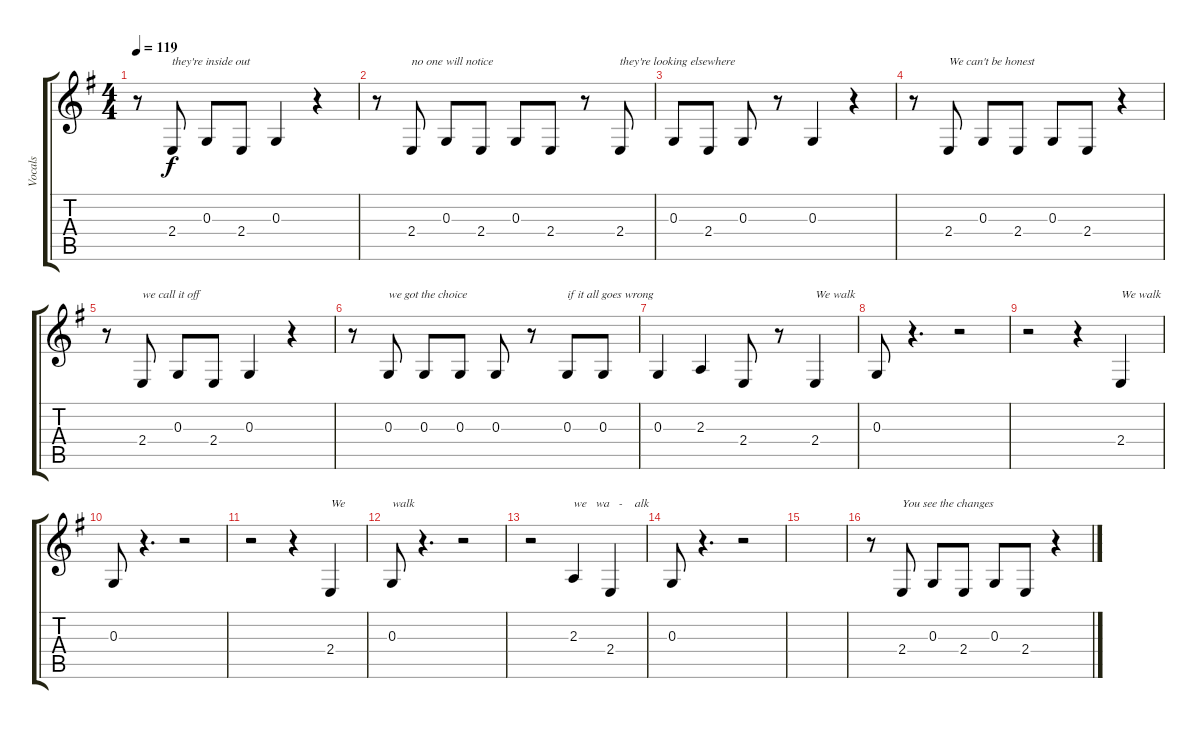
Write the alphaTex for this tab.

\track ("Vocals" "Vocals") {instrument oboe}
\staff {score tabs}
\tuning (E4 B3 G3 D3 A2 E2) {hide}
\ts (4 4)
\tempo 119
\clef g2
\ks g
r.8{dy f} 2.4.8{txt "they're inside out"} 0.3.8 2.4.8 0.3.4 r.4 |
r.8 2.4.8{txt "no one will notice"} 0.3.8 2.4.8 0.3.8 2.4.8 r.8 2.4.8{txt "they're looking elsewhere"} |
0.3.8 2.4.8 0.3.8 r.8 0.3.4 r.4 |
r.8 2.4.8{txt "We can't be honest"} 0.3.8 2.4.8 0.3.8 2.4.8 r.4 |
r.8 2.4.8{txt "we call it off"} 0.3.8 2.4.8 0.3.4 r.4 |
r.8 0.3.8{txt "we got the choice"} 0.3.8 0.3.8 0.3.8 r.8 0.3.8{txt "if it all goes wrong"} 0.3.8 |
0.3.4 2.3.4 2.4.8 r.8 2.4.4{txt "We walk"} |
0.3.8 r.4{d} r.2 |
r.2 r.4 2.4.4{txt "We walk"} |
0.3.8 r.4{d} r.2 |
r.2 r.4 2.4.4{txt "We"} |
0.3.8{txt "walk"} r.4{d} r.2 |
r.2 2.3.4{txt "we   wa   -    alk"} 2.4.4 |
0.3.8 r.4{d} r.2 |
|
r.8 2.4.8{txt "You see the changes"} 0.3.8 2.4.8 0.3.8 2.4.8 r.4
